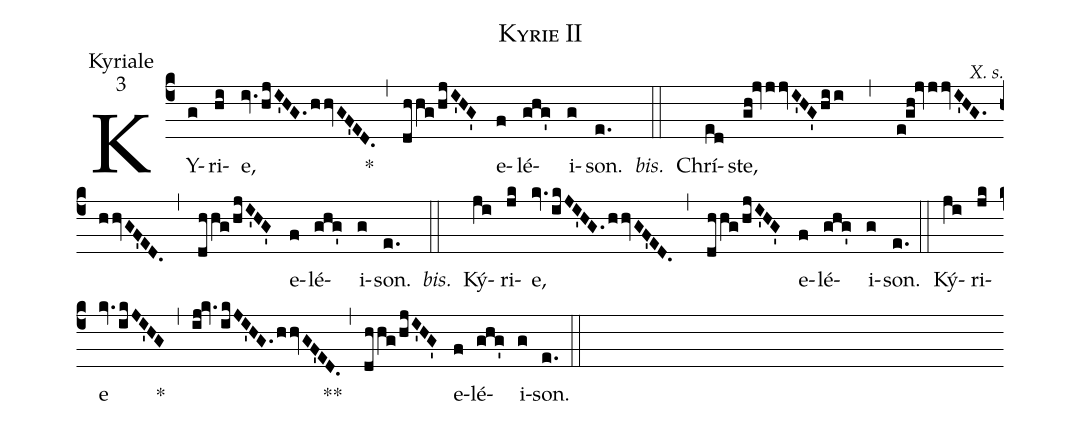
name:Kyrie II;
office-part:Kyriale;
mode:3;
commentary:X. s.;
%%
(c4)
KY(g)ri(hi)e,(iv.hjI'HG./hhvGF'ED.) *(,)
(dhhg/hjI'HG') e(f)lé(ghg')i(g)son.(e.) <i>bis.</i>(::)
Chrí(ed)ste,(gh!jvjjvI'HG'/hii,e!gh!jvjjvI'HG.hhvGF'ED.,dhhg/hjI'HG') e(f)lé(ghg')i(g)son.(e.) <i>bis.</i>(::)
Ký(ji)ri(jk)e,(kv.ikJI'HG.hhvGF'ED.,dhhg/hjI'HG') e(f)lé(ghg')i(g)son.(e.) (::)
Ký(ji)ri(jk)e(kv.ikJI'HG) *(,)
(ij!kv.ikJI'HG.hhvGF'ED.) **(,)
(dhhg/hjI'HG') e(f)lé(ghg')i(g)son.(e.) (::)
